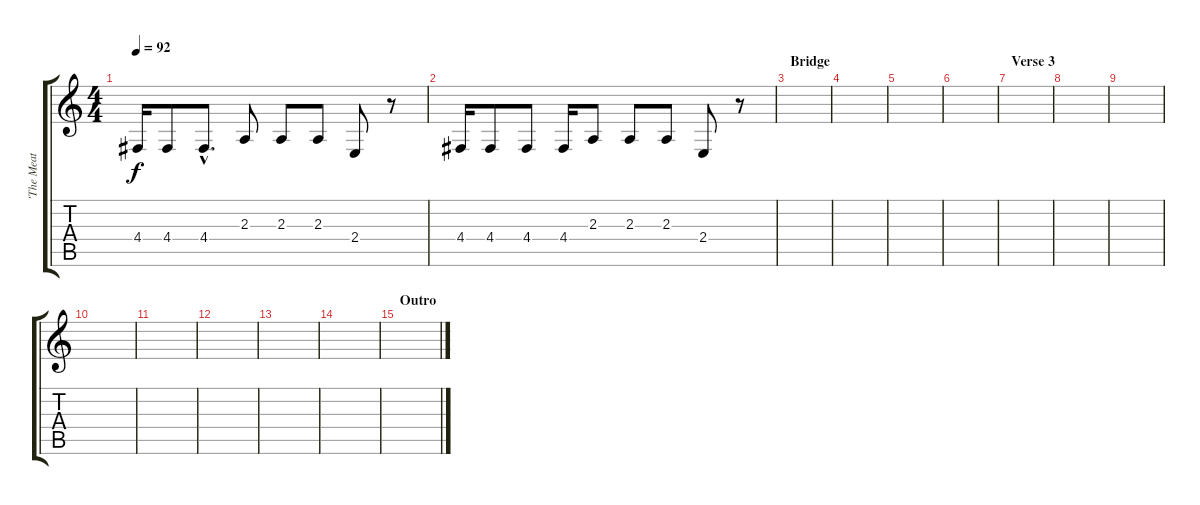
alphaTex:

\track ("'The Meat Puppets' - Voice II" "'The Meat ") {instrument oboe}
\staff {score tabs}
\tuning (E4 B3 G3 D3 A2 E2) {hide}
\ts (4 4)
\tempo 92
\clef g2
\ks c
4.4.16{dy f} 4.4.8 4.4{hac}.8{d} 2.3.8 2.3.8 2.3.8 2.4.8 r.8 |
4.4.16 4.4.8 4.4.8 4.4.16 2.3.8 2.3.8 2.3.8 2.4.8 r.8 |
\section ("" "Bridge")
|
|
|
|
\section ("" "Verse 3")
|
|
|
|
|
|
|
|
\section ("" "Outro")
